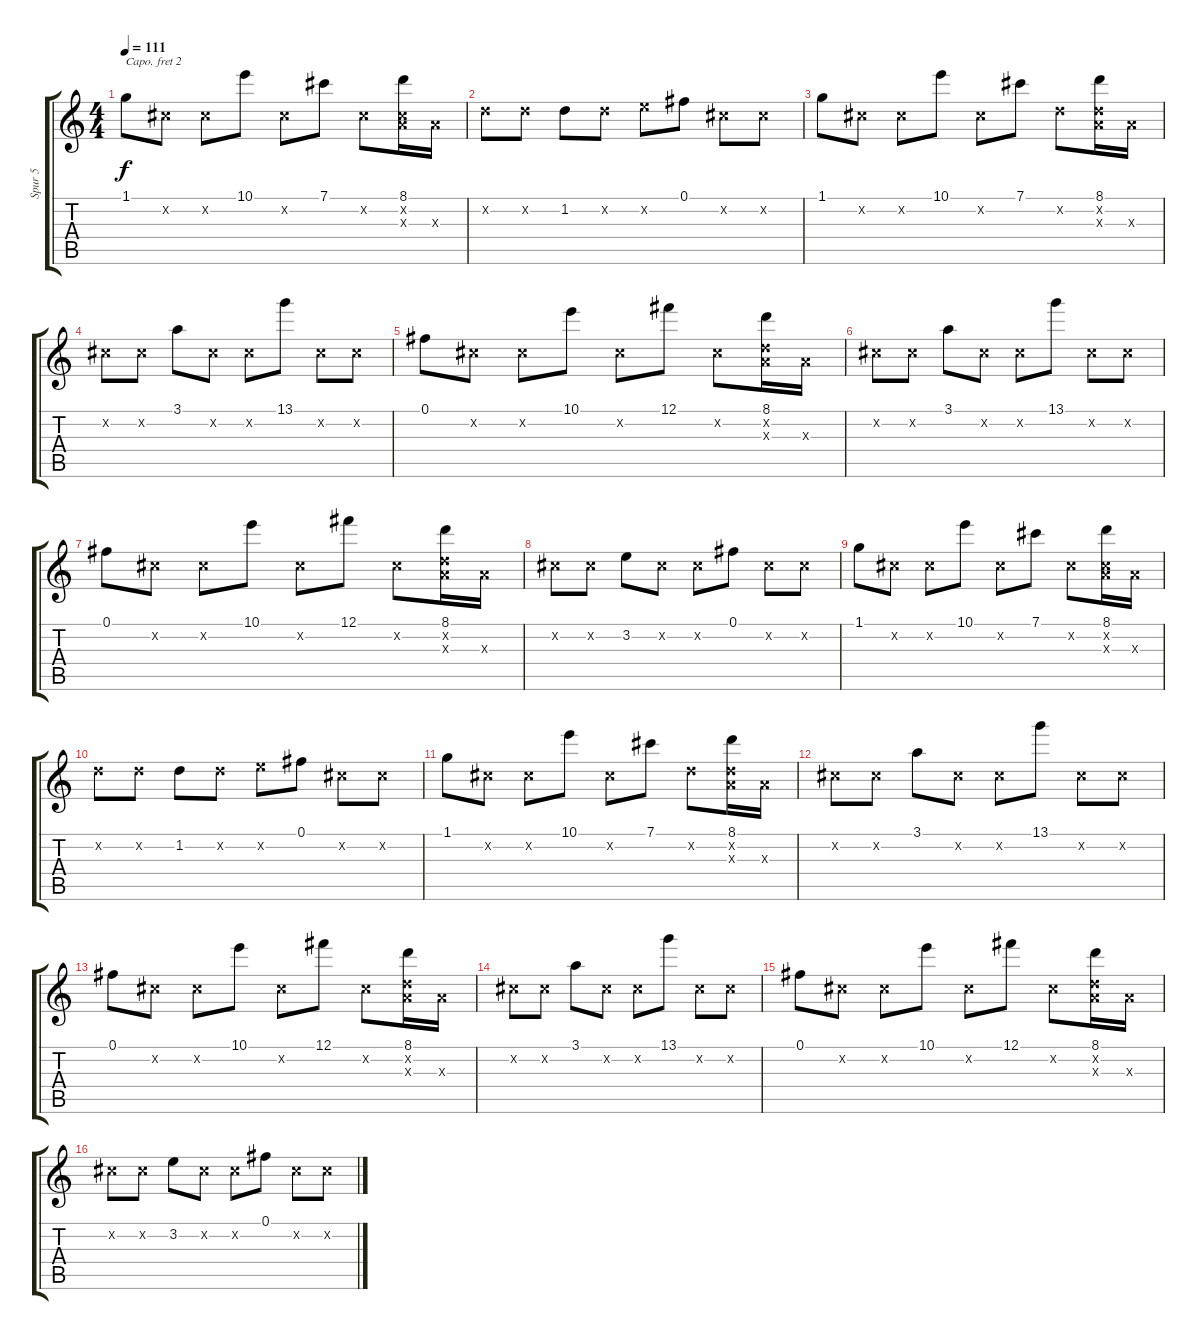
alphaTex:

\track ("Spur 5" "Spur 5") {instrument percussiveorgan}
\staff {score tabs}
\capo 2
\tuning (E5 B4 G4 D4 A3 E3) {hide}
\ts (4 4)
\tempo 111
\clef g2
\ks c
1.1.8{dy f} 0.2{x}.8 0.2{x}.8 10.1.8 0.2{x}.8 7.1.8 0.2{x}.8 (8.1 0.2{x} 0.3{x}).16{volume 10} 0.3{x}.16{volume 16} |
1.2{x}.8 1.2{x}.8 1.2.8 1.2{x}.8 3.2{x}.8 0.1.8 0.2{x}.8 0.2{x}.8 |
1.1.8 0.2{x}.8 0.2{x}.8 10.1.8 0.2{x}.8 7.1.8 1.2{x}.8 (8.1 1.2{x} 0.3{x}).16{volume 10} 0.3{x}.16{volume 16} |
0.2{x}.8 0.2{x}.8 3.1.8 0.2{x}.8 0.2{x}.8 13.1.8 0.2{x}.8 0.2{x}.8 |
0.1.8 0.2{x}.8 0.2{x}.8 10.1.8 0.2{x}.8 12.1.8 0.2{x}.8 (8.1 1.2{x} 0.3{x}).16{volume 10} 0.3{x}.16{volume 16} |
0.2{x}.8 0.2{x}.8 3.1.8 0.2{x}.8 0.2{x}.8 13.1.8 0.2{x}.8 0.2{x}.8 |
0.1.8 0.2{x}.8 0.2{x}.8 10.1.8 0.2{x}.8 12.1.8 0.2{x}.8 (8.1 1.2{x} 0.3{x}).16{volume 10} 0.3{x}.16{volume 16} |
0.2{x}.8 0.2{x}.8 3.2.8 0.2{x}.8 0.2{x}.8 0.1.8 0.2{x}.8 0.2{x}.8 |
1.1.8 0.2{x}.8 0.2{x}.8 10.1.8 0.2{x}.8 7.1.8 0.2{x}.8 (8.1 0.2{x} 0.3{x}).16{volume 10} 0.3{x}.16{volume 16} |
1.2{x}.8{volume 11} 1.2{x}.8 1.2.8 1.2{x}.8 3.2{x}.8 0.1.8 0.2{x}.8 0.2{x}.8 |
1.1.8 0.2{x}.8 0.2{x}.8 10.1.8 0.2{x}.8 7.1.8 1.2{x}.8 (8.1 1.2{x} 0.3{x}).16{volume 10} 0.3{x}.16{volume 11} |
0.2{x}.8 0.2{x}.8 3.1.8 0.2{x}.8 0.2{x}.8 13.1.8 0.2{x}.8 0.2{x}.8 |
0.1.8 0.2{x}.8 0.2{x}.8 10.1.8 0.2{x}.8 12.1.8 0.2{x}.8 (8.1 1.2{x} 0.3{x}).16{volume 10} 0.3{x}.16{volume 11} |
0.2{x}.8 0.2{x}.8 3.1.8 0.2{x}.8 0.2{x}.8 13.1.8 0.2{x}.8 0.2{x}.8 |
0.1.8 0.2{x}.8 0.2{x}.8 10.1.8 0.2{x}.8 12.1.8 0.2{x}.8 (8.1 1.2{x} 0.3{x}).16{volume 10} 0.3{x}.16{volume 11} |
0.2{x}.8 0.2{x}.8 3.2.8 0.2{x}.8 0.2{x}.8 0.1.8 0.2{x}.8 0.2{x}.8
